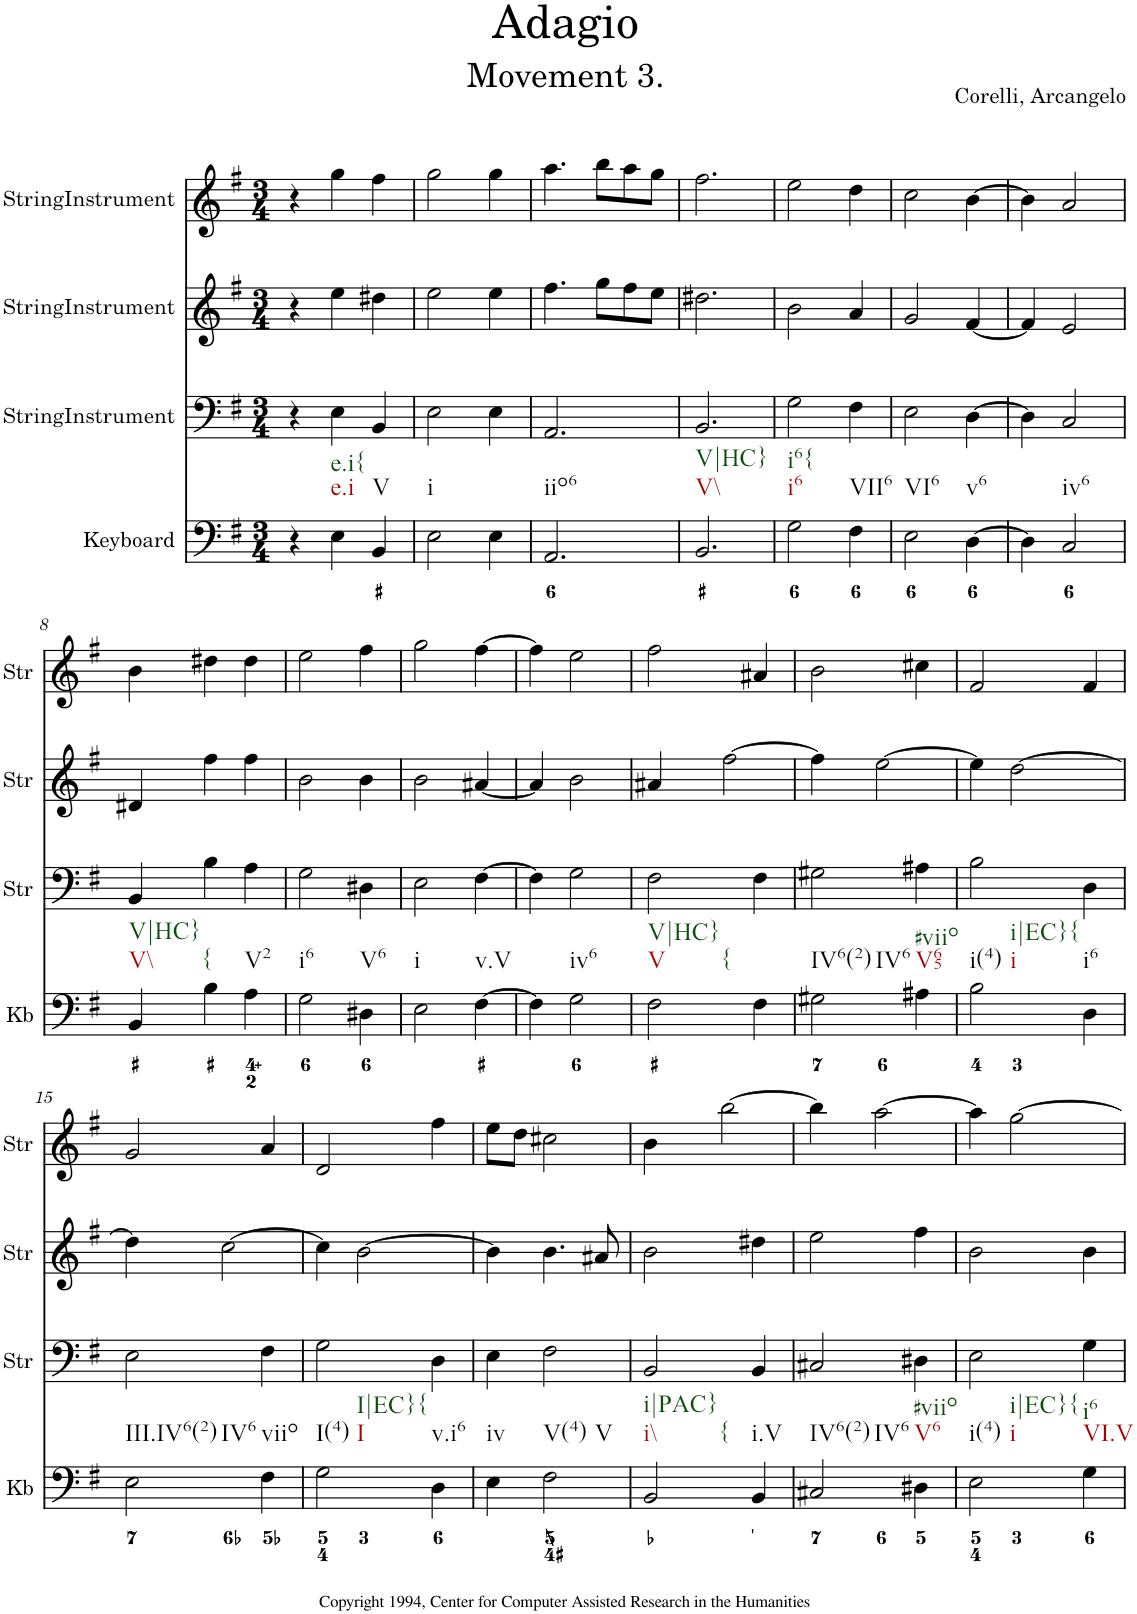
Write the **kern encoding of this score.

**kern	**kern	**kern	**kern
*part4	*part3	*part2	*part1
*staff4	*staff3	*staff2	*staff1
*I"Keyboard	*I"StringInstrument	*I"StringInstrument	*I"StringInstrument
*I'Kb	*I'Str	*I'Str	*I'Str
*clefF4	*clefF4	*clefG2	*clefG2
*k[f#]	*k[f#]	*k[f#]	*k[f#]
*M3/4	*M3/4	*M3/4	*M3/4
=1	=1	=1	=1
4r	4r	4r	4r
!LO:TX:b:t=e.i	!	!	!
!LO:TX:b:t=e.i{	!	!	!
4E\	4E\	4ee\	4gg\
!LO:TX:b:t=V	!	!	!
4BB/	4BB/	4dd#X\	4ff#\
=2	=2	=2	=2
!LO:TX:b:t=i	!	!	!
2E\	2E\	2ee\	2gg\
4E\	4E\	4ee\	4gg\
=3	=3	=3	=3
!LO:TX:b:t=iio6	!	!	!
2.AA/	2.AA/	4.ff#\	4.aa\
.	.	8gg\L	8bb\L
.	.	8ff#\	8aa\
.	.	8ee\J	8gg\J
=4	=4	=4	=4
!LO:TX:b:t=V\\	!	!	!
!LO:TX:b:t=V|HC}	!	!	!
2.BB/	2.BB/	2.dd#X\	2.ff#\
=5	=5	=5	=5
!LO:TX:b:t=i6	!	!	!
!LO:TX:b:t=i6{	!	!	!
2G\	2G\	2b\	2ee\
!LO:TX:b:t=VII6	!	!	!
4F#\	4F#\	4a/	4dd\
=6	=6	=6	=6
!LO:TX:b:t=VI6	!	!	!
2E\	2E\	2g/	2cc\
!LO:TX:b:t=v6	!	!	!
[4D\	[4D\	[4f#/	[4b\
=7	=7	=7	=7
4D\]	4D\]	4f#/]	4b\]
!LO:TX:b:t=iv6	!	!	!
2C/	2C/	2e/	2a/
!!LO:LB:g=z
=8	=8	=8	=8
!LO:TX:b:t=V\\	!	!	!
!LO:TX:b:t=V|HC}	!	!	!
4BB/	4BB/	4d#X/	4b\
!LO:TX:b:t={	!	!	!
4B\	4B\	4ff#\	4dd#X\
!LO:TX:b:t=V2	!	!	!
4A\	4A\	4ff#\	4dd#\
=9	=9	=9	=9
!LO:TX:b:t=i6	!	!	!
2G\	2G\	2b\	2ee\
!LO:TX:b:t=V6	!	!	!
4D#X\	4D#X\	4b\	4ff#\
=10	=10	=10	=10
!LO:TX:b:t=i	!	!	!
2E\	2E\	2b\	2gg\
!LO:TX:b:t=v.V	!	!	!
[4F#\	[4F#\	[4a#X/	[4ff#\
=11	=11	=11	=11
4F#\]	4F#\]	4a#/]	4ff#\]
!LO:TX:b:t=iv6	!	!	!
2G\	2G\	2b\	2ee\
=12	=12	=12	=12
!LO:TX:b:t=V	!	!	!
!LO:TX:b:t=V|HC}	!	!	!
!LO:TX:b:t={	!	!	!
2F#\	2F#\	4a#X/	2ff#\
.	.	[2ff#\	.
4F#\	4F#\	.	4a#X/
=13	=13	=13	=13
!LO:TX:b:t=IV6(2)	!	!	!
!LO:TX:b:t=IV6	!	!	!
2G#X\	2G#X\	4ff#\]	2b\
.	.	[2ee\	.
!LO:TX:b:t=V65	!	!	!
!LO:TX:b:t=#viio	!	!	!
4A#X\	4A#X\	.	4cc#X\
=14	=14	=14	=14
!LO:TX:b:t=i(4)	!	!	!
!LO:TX:b:t=i	!	!	!
!LO:TX:b:t=i|EC}{	!	!	!
2B\	2B\	4ee\]	2f#/
.	.	[2dd\	.
!LO:TX:b:t=i6	!	!	!
4D\	4D\	.	4f#/
!!LO:LB:g=z
=15	=15	=15	=15
!LO:TX:b:t=III.IV6(2)	!	!	!
!LO:TX:b:t=IV6	!	!	!
2E\	2E\	4dd\]	2g/
.	.	[2cc\	.
!LO:TX:b:t=viio	!	!	!
4F#\	4F#\	.	4a/
=16	=16	=16	=16
!LO:TX:b:t=I(4)	!	!	!
!LO:TX:b:t=I	!	!	!
!LO:TX:b:t=I|EC}{	!	!	!
2G\	2G\	4cc\]	2d/
.	.	[2b\	.
!LO:TX:b:t=v.i6	!	!	!
4D\	4D\	.	4ff#\
=17	=17	=17	=17
!LO:TX:b:t=iv	!	!	!
4E\	4E\	4b\]	8ee\L
.	.	.	8dd\J
!LO:TX:b:t=V(4)	!	!	!
!LO:TX:b:t=V	!	!	!
2F#\	2F#\	4.b\	2cc#X\
.	.	8a#X/	.
=18	=18	=18	=18
!LO:TX:b:t=i\\	!	!	!
!LO:TX:b:t=i|PAC}	!	!	!
!LO:TX:b:t={	!	!	!
2BB/	2BB/	2b\	4b\
.	.	.	[2bb\
!LO:TX:b:t=i.V	!	!	!
4BB/	4BB/	4dd#X\	.
=19	=19	=19	=19
!LO:TX:b:t=IV6(2)	!	!	!
!LO:TX:b:t=IV6	!	!	!
2C#X/	2C#X/	2ee\	4bb\]
.	.	.	[2aa\
!LO:TX:b:t=V6	!	!	!
!LO:TX:b:t=#viio	!	!	!
4D#X\	4D#X\	4ff#\	.
=20	=20	=20	=20
!LO:TX:b:t=i(4)	!	!	!
!LO:TX:b:t=i	!	!	!
!LO:TX:b:t=i|EC}{	!	!	!
2E\	2E\	2b\	4aa\]
.	.	.	[2gg\
!LO:TX:b:t=VI.V	!	!	!
!LO:TX:b:t=i6	!	!	!
4G\	4G\	4b\	.
=	=	=	=
*-	*-	*-	*-
